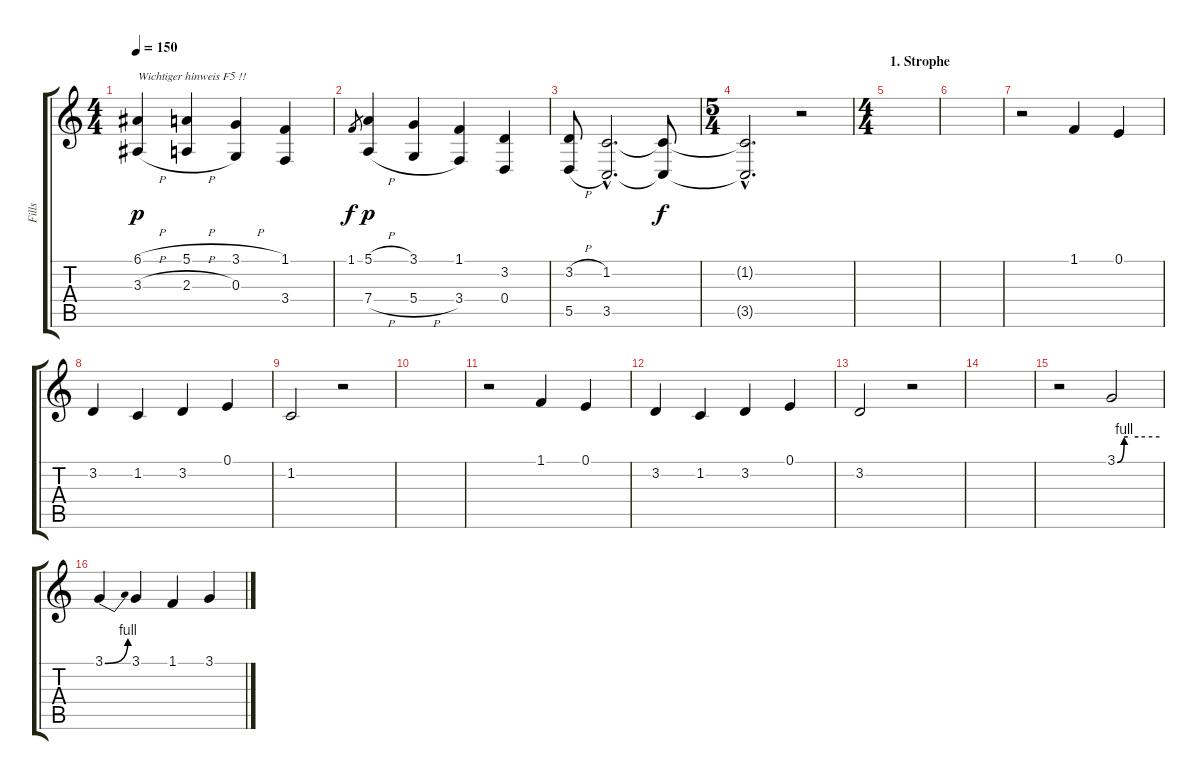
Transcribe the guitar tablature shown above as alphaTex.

\track ("Fills" "Fills") {instrument flute}
\staff {score tabs}
\tuning (E4 B3 G3 D3 A2 E2) {hide}
\ts (4 4)
\tempo 150
\clef g2
\ks c
(6.1{h} 3.3{h}).4{txt "Wichtiger hinweis F5 !!" dy p instrument flute} (5.1{h} 2.3{h}).4 (3.1{h} 0.3).4 (1.1 3.4).4 |
1.1.8{gr dy f} (5.1{h} 7.4{h}).4{dy p} (3.1 5.4{h}).4 (1.1 3.4).4 (3.2 0.4).4 |
(3.2{h} 5.5{h}).8 (1.2{hac} 3.5{hac}).2{d} (1.2{t} 3.5{t}).8{dy f} |
\ts (5 4)
(1.2{hac t} 3.5{hac t}).2{d} r.2 |
\ts (4 4)
\section ("" "1. Strophe")
|
|
r.2 1.1.4 0.1.4 |
3.2.4 1.2.4 3.2.4 0.1.4 |
1.2.2 r.2 |
|
r.2 1.1.4 0.1.4 |
3.2.4 1.2.4 3.2.4 0.1.4 |
3.2.2 r.2 |
|
r.2 3.1{be (custom 0 0 10 4 15 4 30 4 60 4)}.2 |
3.1{be (bend 0 0 60 4)}.4 3.1.4 1.1.4 3.1.4
